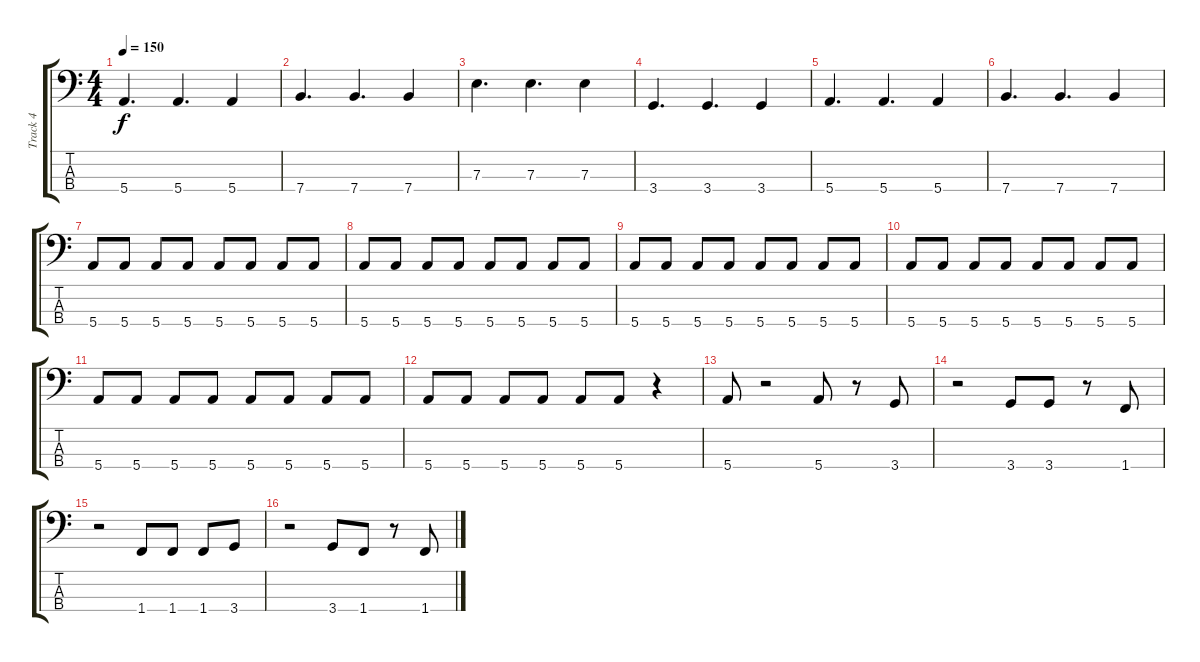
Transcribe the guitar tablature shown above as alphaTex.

\track ("Track 4" "Track 4") {instrument electricbassfinger}
\staff {score tabs}
\tuning (G2 D2 A1 E1) {hide}
\ts (4 4)
\tempo 150
\clef f4
\ks c
5.4.4{d dy f} 5.4.4{d} 5.4.4 |
7.4.4{d} 7.4.4{d} 7.4.4 |
7.3.4{d} 7.3.4{d} 7.3.4 |
3.4.4{d} 3.4.4{d} 3.4.4 |
5.4.4{d} 5.4.4{d} 5.4.4 |
7.4.4{d} 7.4.4{d} 7.4.4 |
5.4.8 5.4.8 5.4.8 5.4.8 5.4.8 5.4.8 5.4.8 5.4.8 |
5.4.8 5.4.8 5.4.8 5.4.8 5.4.8 5.4.8 5.4.8 5.4.8 |
5.4.8 5.4.8 5.4.8 5.4.8 5.4.8 5.4.8 5.4.8 5.4.8 |
5.4.8 5.4.8 5.4.8 5.4.8 5.4.8 5.4.8 5.4.8 5.4.8 |
5.4.8 5.4.8 5.4.8 5.4.8 5.4.8 5.4.8 5.4.8 5.4.8 |
5.4.8 5.4.8 5.4.8 5.4.8 5.4.8 5.4.8 r.4 |
5.4.8 r.2 5.4.8 r.8 3.4.8 |
r.2 3.4.8 3.4.8 r.8 1.4.8 |
r.2 1.4.8 1.4.8 1.4.8 3.4.8 |
r.2 3.4.8 1.4.8 r.8 1.4.8
